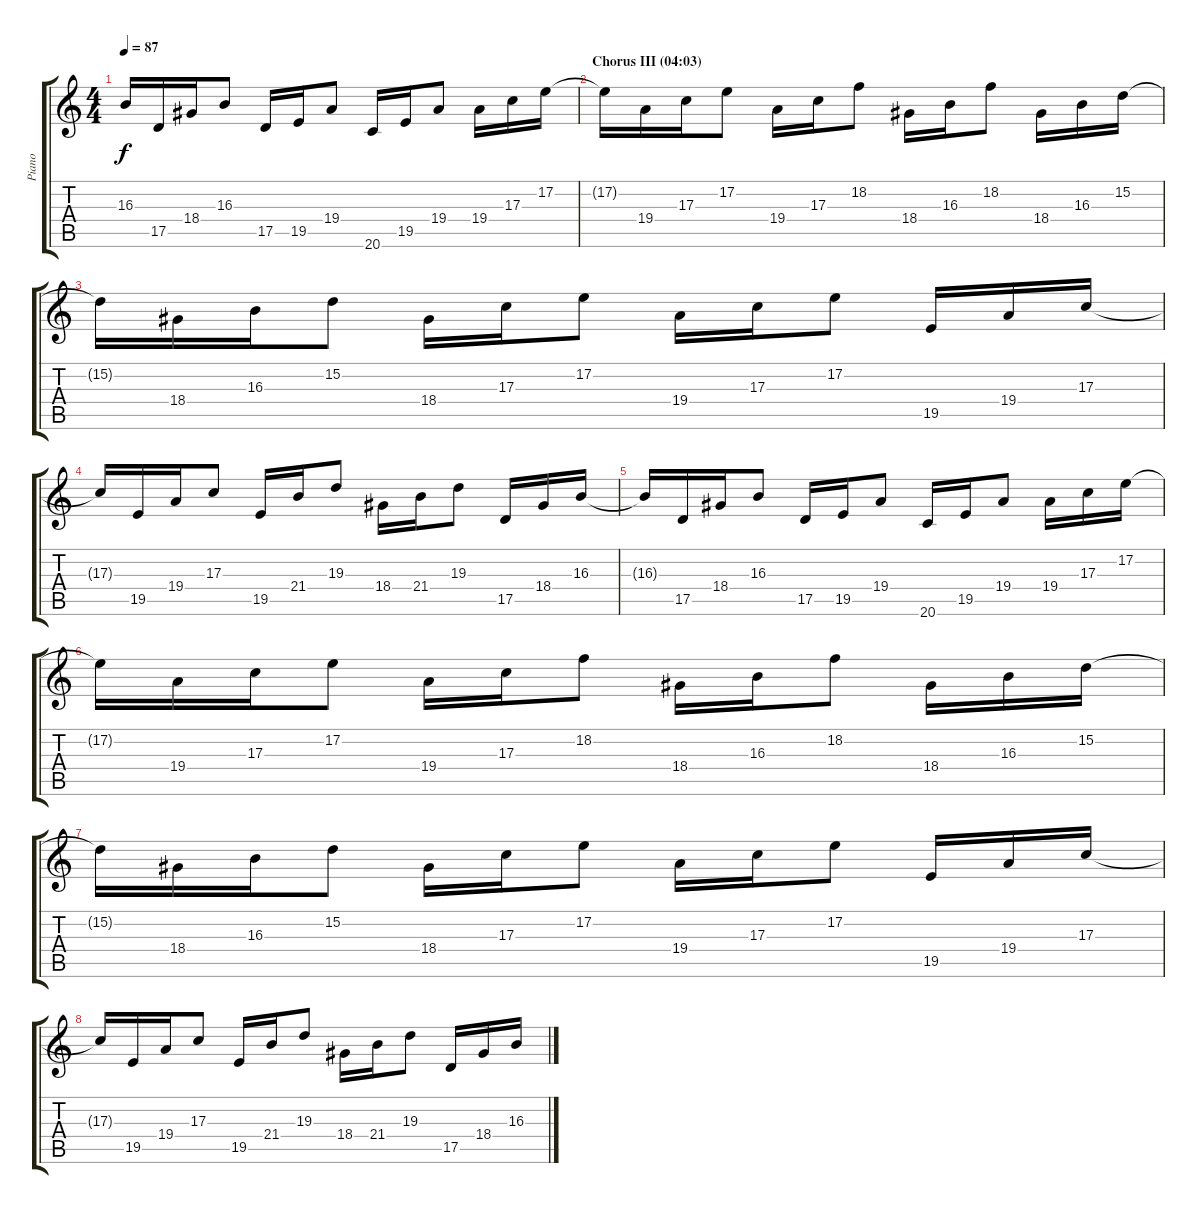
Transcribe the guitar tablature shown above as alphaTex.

\track ("Piano" "Piano") {instrument acousticgrandpiano}
\staff {score tabs}
\tuning (E4 B3 G3 D3 A2 E2) {hide}
\ts (4 4)
\tempo 87
\clef g2
\ks c
16.3{t}.16{dy f} 17.5.16 18.4.16 16.3.8 17.5.16 19.5.16 19.4.8 20.6.16 19.5.16 19.4.8 19.4.16 17.3.16 17.2.16 |
\section ("" "Chorus III (04:03)")
17.2{t}.16 19.4.16 17.3.16 17.2.8 19.4.16 17.3.16 18.2.8 18.4.16 16.3.16 18.2.8 18.4.16 16.3.16 15.2.16 |
15.2{t}.16 18.4.16 16.3.16 15.2.8 18.4.16 17.3.16 17.2.8 19.4.16 17.3.16 17.2.8 19.5.16 19.4.16 17.3.16 |
17.3{t}.16 19.5.16 19.4.16 17.3.8 19.5.16 21.4.16 19.3.8 18.4.16 21.4.16 19.3.8 17.5.16 18.4.16 16.3.16 |
16.3{t}.16 17.5.16 18.4.16 16.3.8 17.5.16 19.5.16 19.4.8 20.6.16 19.5.16 19.4.8 19.4.16 17.3.16 17.2.16 |
17.2{t}.16 19.4.16 17.3.16 17.2.8 19.4.16 17.3.16 18.2.8 18.4.16 16.3.16 18.2.8 18.4.16 16.3.16 15.2.16 |
15.2{t}.16 18.4.16 16.3.16 15.2.8 18.4.16 17.3.16 17.2.8 19.4.16 17.3.16 17.2.8 19.5.16 19.4.16 17.3.16 |
17.3{t}.16 19.5.16 19.4.16 17.3.8 19.5.16 21.4.16 19.3.8 18.4.16 21.4.16 19.3.8 17.5.16 18.4.16 16.3.16
